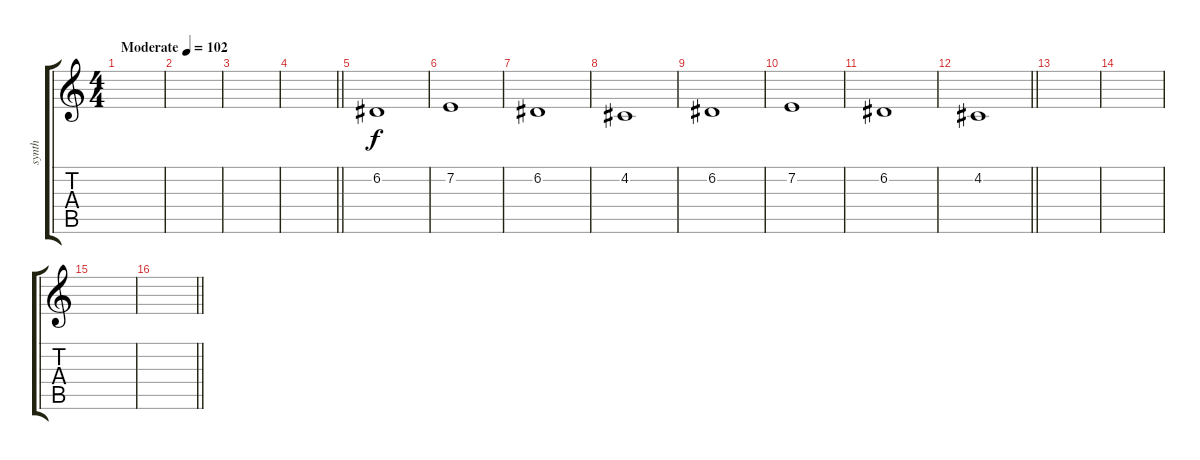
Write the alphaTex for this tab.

\track ("synth" "synth") {instrument pad2warm}
\staff {score tabs}
\tuning (D4 A3 F3 C3 G2 C2) {hide}
\ts (4 4)
\tempo (102 "Moderate")
\clef g2
\ks c
|
|
|
\barLineRight lightlight
|
6.2.1 |
7.2.1 |
6.2.1 |
4.2.1 |
6.2.1 |
7.2.1 |
6.2.1 |
\barLineRight lightlight
4.2.1 |
|
|
|
\barLineRight lightlight
